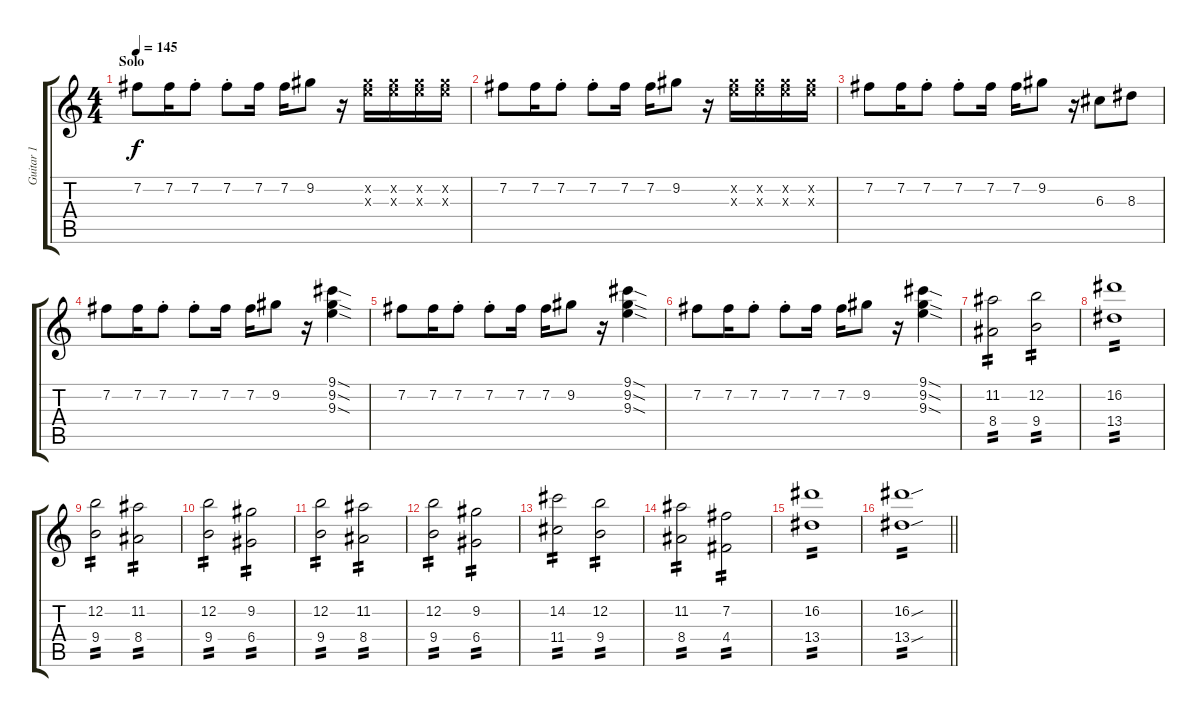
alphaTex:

\track ("Guitar 1" "Guitar 1") {instrument overdrivenguitar}
\staff {score tabs}
\tuning (E4 B3 G3 D3 A2 E2) {hide}
\ts (4 4)
\section ("" "Solo")
\tempo 145
\clef g2
\ks c
7.2.8{dy f} 7.2.16 7.2{st}.8 7.2{st}.8 7.2.16 7.2.16 9.2.8 r.16 (9.2{x} 9.3{x}).16 (9.2{x} 9.3{x}).16 (9.2{x} 9.3{x}).16 (9.2{x} 9.3{x}).16 |
7.2.8 7.2.16 7.2{st}.8 7.2{st}.8 7.2.16 7.2.16 9.2.8 r.16 (9.2{x} 9.3{x}).16 (9.2{x} 9.3{x}).16 (9.2{x} 9.3{x}).16 (9.2{x} 9.3{x}).16 |
7.2.8 7.2.16 7.2{st}.8 7.2{st}.8 7.2.16 7.2.16 9.2.8 r.16 6.3.8 8.3.8 |
7.2.8 7.2.16 7.2{st}.8 7.2{st}.8 7.2.16 7.2.16 9.2.8 r.16 (9.1{sod} 9.2{sod} 9.3{sod}).4 |
7.2.8 7.2.16 7.2{st}.8 7.2{st}.8 7.2.16 7.2.16 9.2.8 r.16 (9.1{sod} 9.2{sod} 9.3{sod}).4 |
7.2.8 7.2.16 7.2{st}.8 7.2{st}.8 7.2.16 7.2.16 9.2.8 r.16 (9.1{sod} 9.2{sod} 9.3{sod}).4 |
(11.2 8.4).2{tp 2} (12.2 9.4).2{tp 2} |
(16.2 13.4).1{tp 2} |
(12.2 9.4).2{tp 2} (11.2 8.4).2{tp 2} |
(12.2 9.4).2{tp 2} (9.2 6.4).2{tp 2} |
(12.2 9.4).2{tp 2} (11.2 8.4).2{tp 2} |
(12.2 9.4).2{tp 2} (9.2 6.4).2{tp 2} |
(14.2 11.4).2{tp 2} (12.2 9.4).2{tp 2} |
(11.2 8.4).2{tp 2} (7.2 4.4).2{tp 2} |
(16.2 13.4).1{tp 2} |
\barLineRight lightlight
(16.2{sou} 13.4{sou}).1{tp 2}
